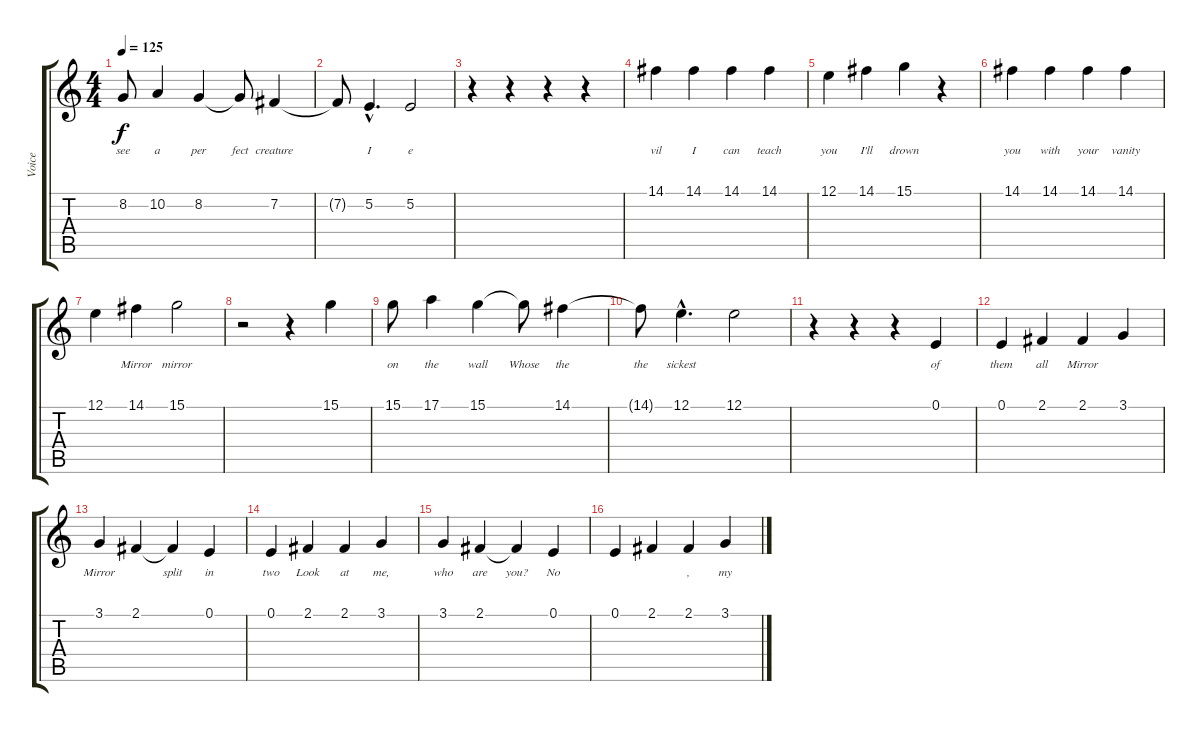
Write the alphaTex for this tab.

\track ("Voice" "Voice") {instrument trumpet}
\staff {score tabs}
\tuning (E4 B3 G3 D3 A2 E2) {hide}
\ts (4 4)
\tempo 125
\clef g2
\ks c
8.2.8{lyrics (0 "see") lyrics (1 "") lyrics (2 "") lyrics (3 "") lyrics (4 "") dy f} 10.2.4{lyrics (0 "a") lyrics (1 "") lyrics (2 "") lyrics (3 "") lyrics (4 "")} 8.2.4{lyrics (0 "per") lyrics (1 "") lyrics (2 "") lyrics (3 "") lyrics (4 "")} 8.2{t}.8{lyrics (0 "fect") lyrics (1 "") lyrics (2 "") lyrics (3 "") lyrics (4 "")} 7.2.4{lyrics (0 "creature") lyrics (1 "") lyrics (2 "") lyrics (3 "") lyrics (4 "")} |
7.2{t}.8{lyrics (0 "") lyrics (1 "") lyrics (2 "") lyrics (3 "") lyrics (4 "")} 5.2{hac}.4{d lyrics (0 "I") lyrics (1 "") lyrics (2 "") lyrics (3 "") lyrics (4 "")} 5.2.2{lyrics (0 "e") lyrics (1 "") lyrics (2 "") lyrics (3 "") lyrics (4 "")} |
r.4 r.4 r.4 r.4 |
14.1.4{lyrics (0 "vil") lyrics (1 "") lyrics (2 "") lyrics (3 "") lyrics (4 "")} 14.1.4{lyrics (0 "I") lyrics (1 "") lyrics (2 "") lyrics (3 "") lyrics (4 "")} 14.1.4{lyrics (0 "can") lyrics (1 "") lyrics (2 "") lyrics (3 "") lyrics (4 "")} 14.1.4{lyrics (0 "teach") lyrics (1 "") lyrics (2 "") lyrics (3 "") lyrics (4 "")} |
12.1.4{lyrics (0 "you") lyrics (1 "") lyrics (2 "") lyrics (3 "") lyrics (4 "")} 14.1.4{lyrics (0 "I'll") lyrics (1 "") lyrics (2 "") lyrics (3 "") lyrics (4 "")} 15.1.4{lyrics (0 "drown") lyrics (1 "") lyrics (2 "") lyrics (3 "") lyrics (4 "")} r.4 |
14.1.4{lyrics (0 "you") lyrics (1 "") lyrics (2 "") lyrics (3 "") lyrics (4 "")} 14.1.4{lyrics (0 "with") lyrics (1 "") lyrics (2 "") lyrics (3 "") lyrics (4 "")} 14.1.4{lyrics (0 "your") lyrics (1 "") lyrics (2 "") lyrics (3 "") lyrics (4 "")} 14.1.4{lyrics (0 "vanity") lyrics (1 "") lyrics (2 "") lyrics (3 "") lyrics (4 "")} |
12.1.4{lyrics (0 "") lyrics (1 "") lyrics (2 "") lyrics (3 "") lyrics (4 "")} 14.1.4{lyrics (0 "Mirror") lyrics (1 "") lyrics (2 "") lyrics (3 "") lyrics (4 "")} 15.1.2{lyrics (0 "mirror") lyrics (1 "") lyrics (2 "") lyrics (3 "") lyrics (4 "")} |
r.2 r.4 15.1.4{lyrics (0 "") lyrics (1 "") lyrics (2 "") lyrics (3 "") lyrics (4 "")} |
15.1.8{lyrics (0 "on") lyrics (1 "") lyrics (2 "") lyrics (3 "") lyrics (4 "")} 17.1.4{lyrics (0 "the") lyrics (1 "") lyrics (2 "") lyrics (3 "") lyrics (4 "")} 15.1.4{lyrics (0 "wall") lyrics (1 "") lyrics (2 "") lyrics (3 "") lyrics (4 "")} 15.1{t}.8{lyrics (0 "Whose") lyrics (1 "") lyrics (2 "") lyrics (3 "") lyrics (4 "")} 14.1.4{lyrics (0 "the") lyrics (1 "") lyrics (2 "") lyrics (3 "") lyrics (4 "")} |
14.1{t}.8{lyrics (0 "the") lyrics (1 "") lyrics (2 "") lyrics (3 "") lyrics (4 "")} 12.1{hac}.4{d lyrics (0 "sickest") lyrics (1 "") lyrics (2 "") lyrics (3 "") lyrics (4 "")} 12.1.2{lyrics (0 "") lyrics (1 "") lyrics (2 "") lyrics (3 "") lyrics (4 "")} |
r.4 r.4 r.4 0.1.4{lyrics (0 "of") lyrics (1 "") lyrics (2 "") lyrics (3 "") lyrics (4 "")} |
0.1.4{lyrics (0 "them") lyrics (1 "") lyrics (2 "") lyrics (3 "") lyrics (4 "")} 2.1.4{lyrics (0 "all") lyrics (1 "") lyrics (2 "") lyrics (3 "") lyrics (4 "")} 2.1.4{lyrics (0 "Mirror") lyrics (1 "") lyrics (2 "") lyrics (3 "") lyrics (4 "")} 3.1.4{lyrics (0 "") lyrics (1 "") lyrics (2 "") lyrics (3 "") lyrics (4 "")} |
3.1.4{lyrics (0 "Mirror") lyrics (1 "") lyrics (2 "") lyrics (3 "") lyrics (4 "")} 2.1.4{lyrics (0 "") lyrics (1 "") lyrics (2 "") lyrics (3 "") lyrics (4 "")} 2.1{t}.4{lyrics (0 "split") lyrics (1 "") lyrics (2 "") lyrics (3 "") lyrics (4 "")} 0.1.4{lyrics (0 "in") lyrics (1 "") lyrics (2 "") lyrics (3 "") lyrics (4 "")} |
0.1.4{lyrics (0 "two") lyrics (1 "") lyrics (2 "") lyrics (3 "") lyrics (4 "")} 2.1.4{lyrics (0 "Look") lyrics (1 "") lyrics (2 "") lyrics (3 "") lyrics (4 "")} 2.1.4{lyrics (0 "at") lyrics (1 "") lyrics (2 "") lyrics (3 "") lyrics (4 "")} 3.1.4{lyrics (0 "me,") lyrics (1 "") lyrics (2 "") lyrics (3 "") lyrics (4 "")} |
3.1.4{lyrics (0 "who") lyrics (1 "") lyrics (2 "") lyrics (3 "") lyrics (4 "")} 2.1.4{lyrics (0 "are") lyrics (1 "") lyrics (2 "") lyrics (3 "") lyrics (4 "")} 2.1{t}.4{lyrics (0 "you?") lyrics (1 "") lyrics (2 "") lyrics (3 "") lyrics (4 "")} 0.1.4{lyrics (0 "No") lyrics (1 "") lyrics (2 "") lyrics (3 "") lyrics (4 "")} |
0.1.4{lyrics (0 "") lyrics (1 "") lyrics (2 "") lyrics (3 "") lyrics (4 "")} 2.1.4{lyrics (0 "") lyrics (1 "") lyrics (2 "") lyrics (3 "") lyrics (4 "")} 2.1.4{lyrics (0 ",") lyrics (1 "") lyrics (2 "") lyrics (3 "") lyrics (4 "")} 3.1.4{lyrics (0 "my") lyrics (1 "") lyrics (2 "") lyrics (3 "") lyrics (4 "")}
